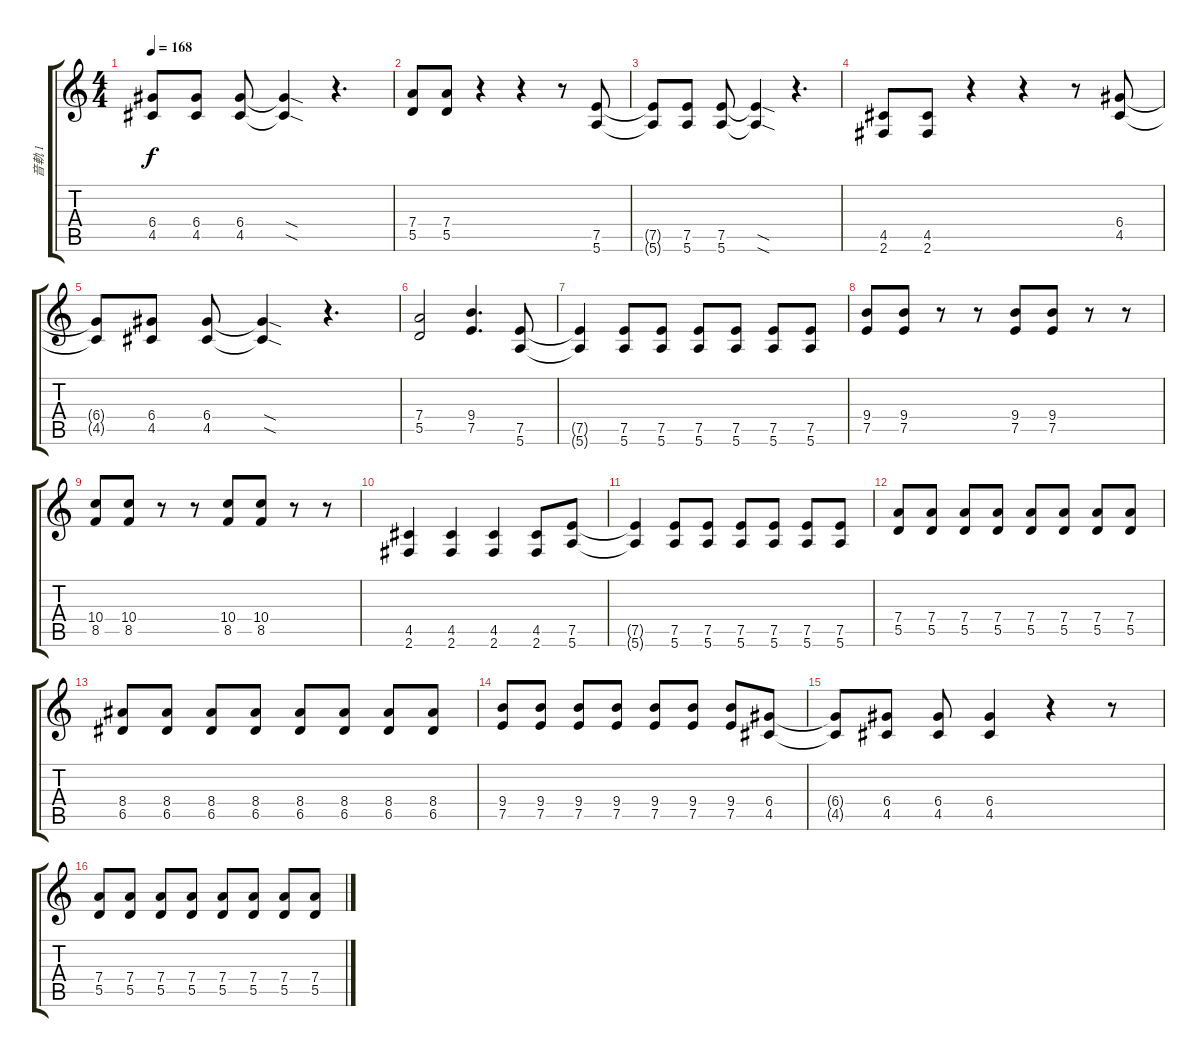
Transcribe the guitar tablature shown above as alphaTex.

\track ("音軌 1" "音軌 1") {instrument overdrivenguitar}
\staff {score tabs}
\tuning (E4 B3 G3 D3 A2 E2) {hide}
\ts (4 4)
\tempo 168
\clef g2
\ks c
(6.4{t} 4.5{t}).8{dy f} (6.4 4.5).8 (6.4 4.5).8 (6.4{sod t} 4.5{sod t}).4 r.4{d} |
(7.4 5.5).8 (7.4 5.5).8 r.4 r.4 r.8 (7.5 5.6).8 |
(7.5{t} 5.6{t}).8 (7.5 5.6).8 (7.5 5.6).8 (7.5{sod t} 5.6{sod t}).4 r.4{d} |
(4.5 2.6).8 (4.5 2.6).8 r.4 r.4 r.8 (6.4 4.5).8 |
(6.4{t} 4.5{t}).8 (6.4 4.5).8 (6.4 4.5).8 (6.4{sod t} 4.5{sod t}).4 r.4{d} |
(7.4 5.5).2 (9.4 7.5).4{d} (7.5 5.6).8 |
(7.5{t} 5.6{t}).4 (7.5 5.6).8 (7.5 5.6).8 (7.5 5.6).8 (7.5 5.6).8 (7.5 5.6).8 (7.5 5.6).8 |
(9.4 7.5).8 (9.4 7.5).8 r.8 r.8 (9.4 7.5).8 (9.4 7.5).8 r.8 r.8 |
(10.4 8.5).8 (10.4 8.5).8 r.8 r.8 (10.4 8.5).8 (10.4 8.5).8 r.8 r.8 |
(4.5 2.6).4 (4.5 2.6).4 (4.5 2.6).4 (4.5 2.6).8 (7.5 5.6).8 |
(7.5{t} 5.6{t}).4 (7.5 5.6).8 (7.5 5.6).8 (7.5 5.6).8 (7.5 5.6).8 (7.5 5.6).8 (7.5 5.6).8 |
(7.4 5.5).8 (7.4 5.5).8 (7.4 5.5).8 (7.4 5.5).8 (7.4 5.5).8 (7.4 5.5).8 (7.4 5.5).8 (7.4 5.5).8 |
(8.4 6.5).8 (8.4 6.5).8 (8.4 6.5).8 (8.4 6.5).8 (8.4 6.5).8 (8.4 6.5).8 (8.4 6.5).8 (8.4 6.5).8 |
(9.4 7.5).8 (9.4 7.5).8 (9.4 7.5).8 (9.4 7.5).8 (9.4 7.5).8 (9.4 7.5).8 (9.4 7.5).8 (6.4 4.5).8 |
(6.4{t} 4.5{t}).8 (6.4 4.5).8 (6.4 4.5).8 (6.4 4.5).4 r.4 r.8 |
(7.4 5.5).8 (7.4 5.5).8 (7.4 5.5).8 (7.4 5.5).8 (7.4 5.5).8 (7.4 5.5).8 (7.4 5.5).8 (7.4 5.5).8
